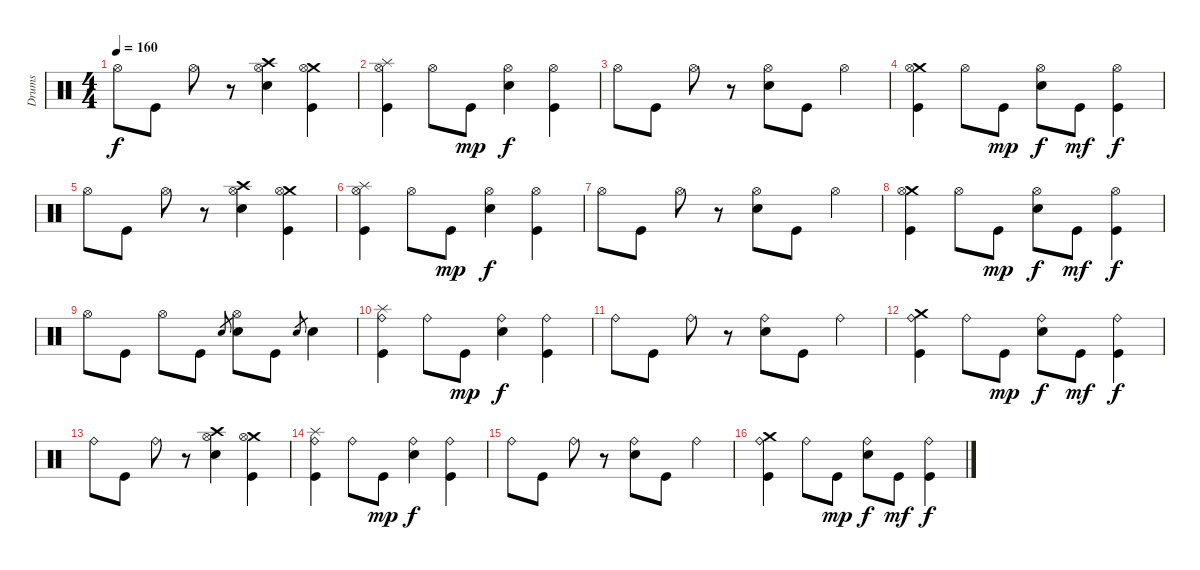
\track ("Drums" "Drums") {instrument percussion}
\staff {score}
\articulation defaults
\ts (4 4)
\tempo 160
\clef neutral
\ks c "Hi-Hat (open)".8{dy f} "Kick (hit)".8 "Hi-Hat (open)".8
r.8 ("Crash high (hit)" "Hi-Hat (open)" "Electric Snare (hit)").4 ("Crash medium (hit)" "Hi-Hat (open)" "Kick (hit)").4 |
("Splash (hit)" "Hi-Hat (open)" "Kick (hit)").4 "Hi-Hat (open)".8 "Kick (hit)".8{dy mp} ("Hi-Hat (open)" "Electric Snare (hit)").4{dy f} ("Hi-Hat (open)" "Kick (hit)").4 |
"Hi-Hat (open)".8 "Kick (hit)".8 "Hi-Hat (open)".8 r.8 ("Hi-Hat (open)" "Electric Snare (hit)").8 "Kick (hit)".8 "Hi-Hat (open)".4 |
("Crash medium (hit)" "Hi-Hat (open)" "Kick (hit)").4 "Hi-Hat (open)".8 "Kick (hit)".8{dy mp} ("Hi-Hat (open)" "Electric Snare (hit)").8{dy f} "Kick (hit)".8{dy mf} ("Hi-Hat (open)" "Kick (hit)").4{dy f} |
"Hi-Hat (open)".8 "Kick (hit)".8 "Hi-Hat (open)".8 r.8 ("Crash high (hit)" "Hi-Hat (open)" "Electric Snare (hit)").4 ("Crash medium (hit)" "Hi-Hat (open)" "Kick (hit)").4 |
("Splash (hit)" "Hi-Hat (open)" "Kick (hit)").4 "Hi-Hat (open)".8 "Kick (hit)".8{dy mp} ("Hi-Hat (open)" "Electric Snare (hit)").4{dy f} ("Hi-Hat (open)" "Kick (hit)").4 |
"Hi-Hat (open)".8 "Kick (hit)".8 "Hi-Hat (open)".8 r.8 ("Hi-Hat (open)" "Electric Snare (hit)").8 "Kick (hit)".8 "Hi-Hat (open)".4 |
("Crash medium (hit)" "Hi-Hat (open)" "Kick (hit)").4 "Hi-Hat (open)".8 "Kick (hit)".8{dy mp} ("Hi-Hat (open)" "Electric Snare (hit)").8{dy f} "Kick (hit)".8{dy mf} ("Hi-Hat (open)" "Kick (hit)").4{dy f} |
"Hi-Hat (open)".8 "Kick (hit)".8 "Hi-Hat (open)".8 "Kick (hit)".8 "Electric Snare (hit)".8{gr} ("Hi-Hat (open)" "Electric Snare (hit)").8 "Kick (hit)".8 "Electric Snare (hit)".8{gr} "Electric Snare (hit)".4 |
("Splash (hit)" "Ride (bell)" "Kick (hit)").4 "Ride (bell)".8 "Kick (hit)".8{dy mp} ("Ride (bell)" "Electric Snare (hit)").4{dy f} ("Ride (bell)" "Kick (hit)").4 |
"Ride (bell)".8 "Kick (hit)".8 "Ride (bell)".8 r.8 ("Ride (bell)" "Electric Snare (hit)").8 "Kick (hit)".8 "Ride (bell)".4 |
("Crash medium (hit)" "Ride (bell)" "Kick (hit)").4 "Ride (bell)".8 "Kick (hit)".8{dy mp} ("Ride (bell)" "Electric Snare (hit)").8{dy f} "Kick (hit)".8{dy mf} ("Ride (bell)" "Kick (hit)").4{dy f} |
"Ride (bell)".8 "Kick (hit)".8 "Ride (bell)".8 r.8 ("Crash high (hit)" "Hi-Hat (open)" "Electric Snare (hit)").4 ("Crash medium (hit)" "Hi-Hat (open)" "Kick (hit)").4 |
("Splash (hit)" "Ride (bell)" "Kick (hit)").4 "Ride (bell)".8 "Kick (hit)".8{dy mp} ("Ride (bell)" "Electric Snare (hit)").4{dy f} ("Ride (bell)" "Kick (hit)").4 |
"Ride (bell)".8 "Kick (hit)".8 "Ride (bell)".8 r.8 ("Ride (bell)" "Electric Snare (hit)").8 "Kick (hit)".8 "Ride (bell)".4 |
("Crash medium (hit)" "Ride (bell)" "Kick (hit)").4 "Ride (bell)".8 "Kick (hit)".8{dy mp} ("Ride (bell)" "Electric Snare (hit)").8{dy f} "Kick (hit)".8{dy mf} ("Ride (bell)" "Kick (hit)").4{dy f}
